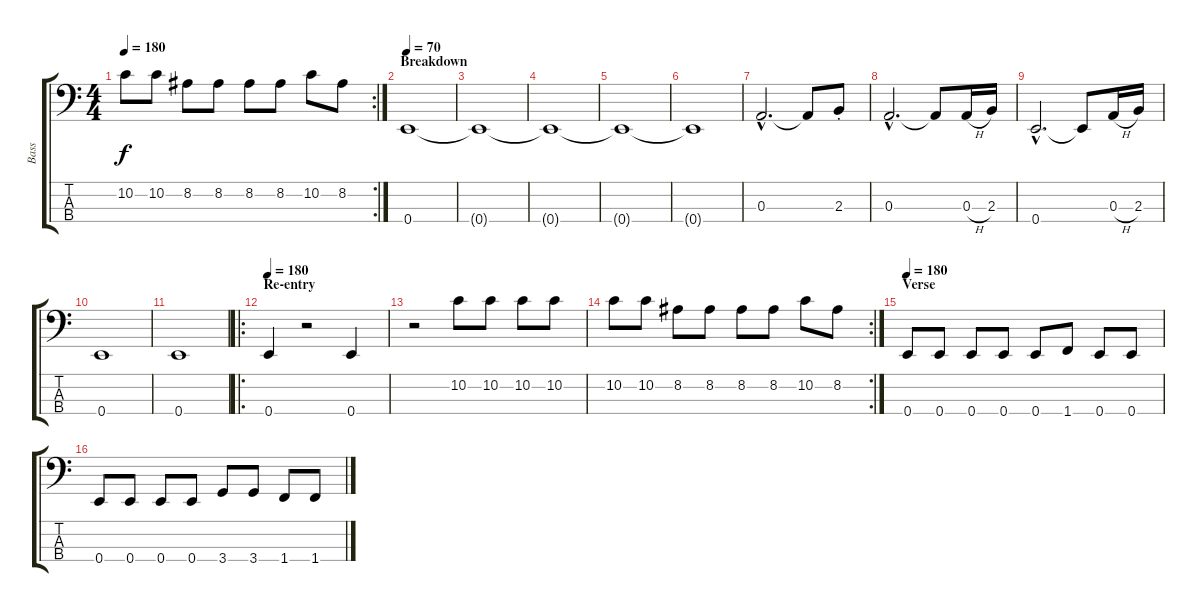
\track ("Bass" "Bass") {instrument electricbasspick}
\staff {score tabs}
\tuning (G2 D2 A1 E1) {hide}
\rc 2
\ts (4 4)
\tempo 180
\clef f4
\ks c
10.2.8{dy f} 10.2.8 8.2.8 8.2.8 8.2.8 8.2.8 10.2.8 8.2.8 |
\section ("" "Breakdown")
\tempo 70
0.4.1 |
0.4{t}.1 |
0.4{t}.1 |
0.4{t}.1 |
0.4{t}.1 |
0.3{hac}.2{d} 0.3{t}.8 2.3{st}.8 |
0.3{hac}.2{d} 0.3{t}.8 0.3{h}.16 2.3.16 |
0.4{hac}.2{d} 0.4{t}.8 0.3{h}.16 2.3.16 |
0.4.1 |
0.4.1 |
\ro
\section ("" "Re-entry")
\tempo 180
0.4.4 r.2 0.4.4 |
r.2 10.2.8 10.2.8 10.2.8 10.2.8 |
\rc 2
10.2.8 10.2.8 8.2.8 8.2.8 8.2.8 8.2.8 10.2.8 8.2.8 |
\section ("" "Verse")
\tempo 180
0.4.8 0.4.8 0.4.8 0.4.8 0.4.8 1.4.8 0.4.8 0.4.8 |
0.4.8 0.4.8 0.4.8 0.4.8 3.4.8 3.4.8 1.4.8 1.4.8
